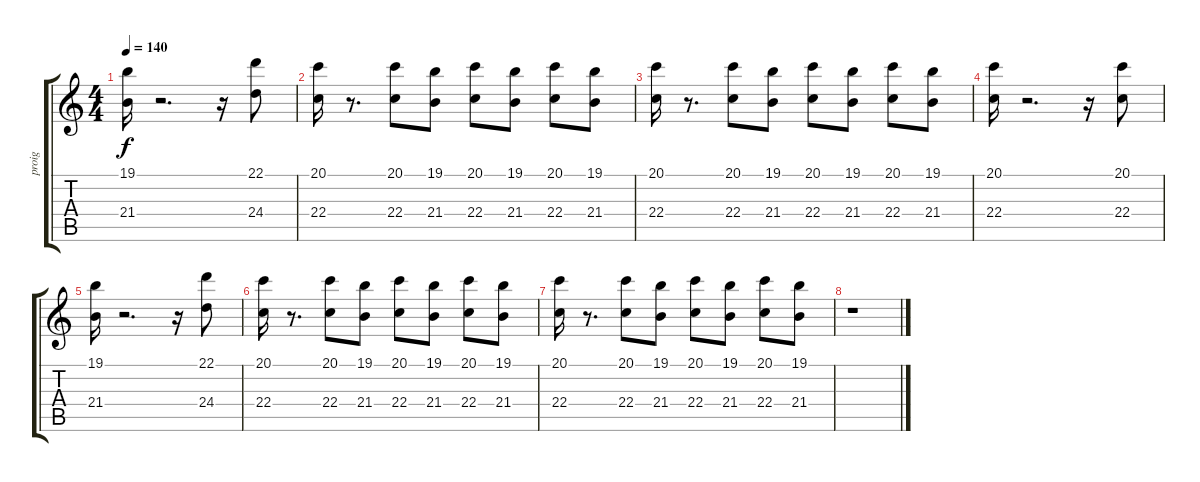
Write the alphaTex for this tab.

\track ("proig" "proig") {instrument stringensemble1}
\staff {score tabs}
\tuning (E4 B3 G3 D3 A2 E2) {hide}
\ts (4 4)
\tempo 140
\clef g2
\ks c
(19.1 21.4).16{dy f} r.2{d} r.16 (22.1 24.4).8 |
(20.1 22.4).16 r.8{d} (20.1 22.4).8 (19.1 21.4).8 (20.1 22.4).8 (19.1 21.4).8 (20.1 22.4).8 (19.1 21.4).8 |
(20.1 22.4).16 r.8{d} (20.1 22.4).8 (19.1 21.4).8 (20.1 22.4).8 (19.1 21.4).8 (20.1 22.4).8 (19.1 21.4).8 |
(20.1 22.4).16 r.2{d} r.16 (20.1 22.4).8 |
(19.1 21.4).16 r.2{d} r.16 (22.1 24.4).8 |
(20.1 22.4).16 r.8{d} (20.1 22.4).8 (19.1 21.4).8 (20.1 22.4).8 (19.1 21.4).8 (20.1 22.4).8 (19.1 21.4).8 |
(20.1 22.4).16 r.8{d} (20.1 22.4).8 (19.1 21.4).8 (20.1 22.4).8 (19.1 21.4).8 (20.1 22.4).8 (19.1 21.4).8 |
r.1
